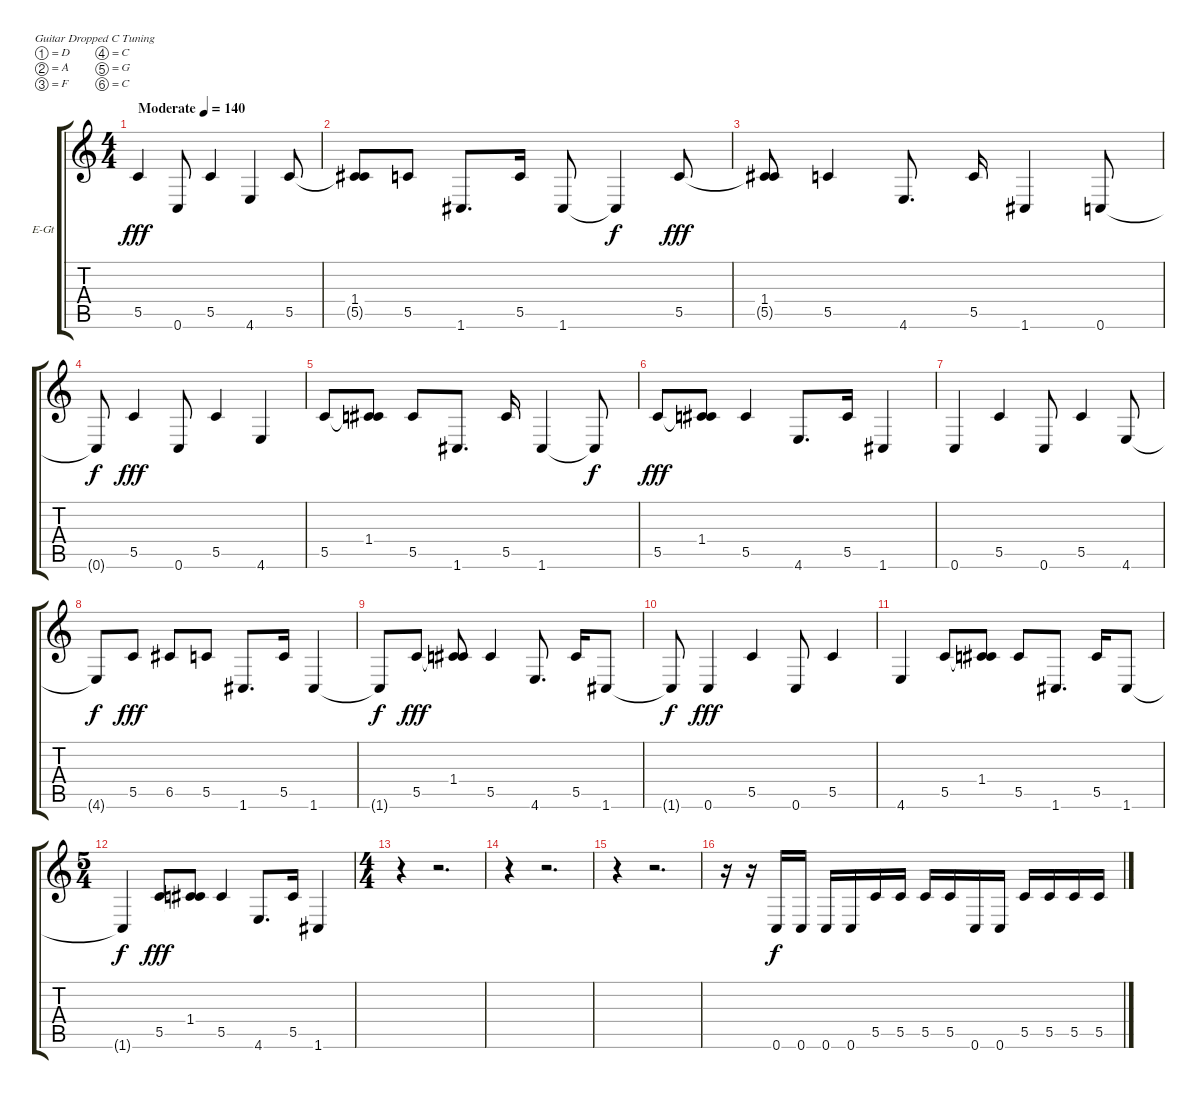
\bracketExtendMode groupsimilarinstruments
\firstSystemTrackNameOrientation horizontal
\otherSystemsTrackNameOrientation horizontal
\track ("Track 3" "E-Gt") {instrument overdrivenguitar}
\staff {score tabs}
\tuning (D4 A3 F3 C3 G2 C2)
\ts (4 4)
\beaming (8 2 2 2 2)
\tempo (140 "Moderate")
\clef g2
\ks c
5.5.4{dy fff instrument overdrivenguitar} 0.6.8 5.5.4 4.6.4 5.5.8 |
(1.4 5.5{t}).8 5.5.8 1.6.8{d} 5.5.16 1.6.8 1.6{t}.4{dy f} 5.5.8{dy fff} |
(1.4 5.5{t}).8 5.5.4 4.6.8{d} 5.5.16 1.6.4 0.6.8 |
0.6{t}.8{dy f} 5.5.4{dy fff} 0.6.8 5.5.4 4.6.4 |
5.5.8 (1.4 5.5{t}).8 5.5.8 1.6.8{d} 5.5.16 1.6.4 1.6{t}.8{dy f} |
5.5.8{dy fff} (1.4 5.5{t}).8 5.5.4 4.6.8{d} 5.5.16 1.6.4 |
0.6.4 5.5.4 0.6.8 5.5.4 4.6.8 |
4.6{t}.8{dy f} 5.5.8{dy fff} 6.5.8 5.5.8 1.6.8{d} 5.5.16 1.6.4 |
1.6{t}.8{dy f} 5.5.8{dy fff} (1.4 5.5{t}).8 5.5.4 4.6.8{d} 5.5.16 1.6.8 |
1.6{t}.8{dy f} 0.6.4{dy fff} 5.5.4 0.6.8 5.5.4 |
4.6.4 5.5.8 (1.4 5.5{t}).8 5.5.8 1.6.8{d} 5.5.16 1.6.8 |
\ts (5 4)
\beaming (8 6 4)
1.6{t}.4{dy f} 5.5.8{dy fff} (1.4 5.5{t}).8 5.5.4 4.6.8{d} 5.5.16 1.6.4 |
\ts (4 4)
\beaming (8 2 2 2 2)
r.4 r.2{d} |
r.4 r.2{d} |
r.4 r.2{d} |
r.16 r.16 0.6.16{dy f} 0.6.16 0.6.16 0.6.16 5.5.16 5.5.16 5.5.16 5.5.16 0.6.16 0.6.16 5.5.16 5.5.16 5.5.16 5.5.16
